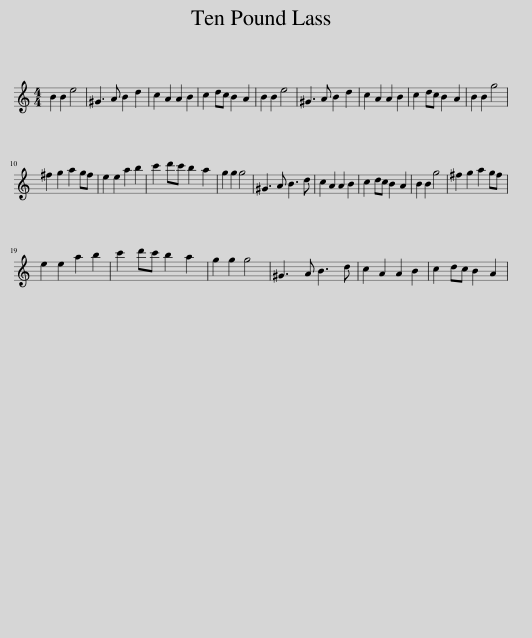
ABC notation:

X:1
L:1/8
M:4/4
I:linebreak $
K:C
V:1 treble
V:1
 B2 B2 e4 | ^G3 A B2 d2 | c2 A2 A2 B2 | c2 dc B2 A2 | B2 B2 e4 | %5
 ^G3 A B2 d2 | c2 A2 A2 B2 | c2 dc B2 A2 | B2 B2 g4 |$ ^f2 g2 a2 gf | %10
 e2 e2 a2 b2 | c'2 d'c' b2 a2 | g2 g2 g4 | ^G3 A B3 d | c2 A2 A2 B2 | %15
 c2 dc B2 A2 | B2 B2 g4 | ^f2 g2 a2 gf |$ e2 e2 a2 b2 | c'2 d'c' b2 a2 | %20
 g2 g2 g4 | ^G3 A B3 d | c2 A2 A2 B2 | c2 dc B2 A2 | %24
